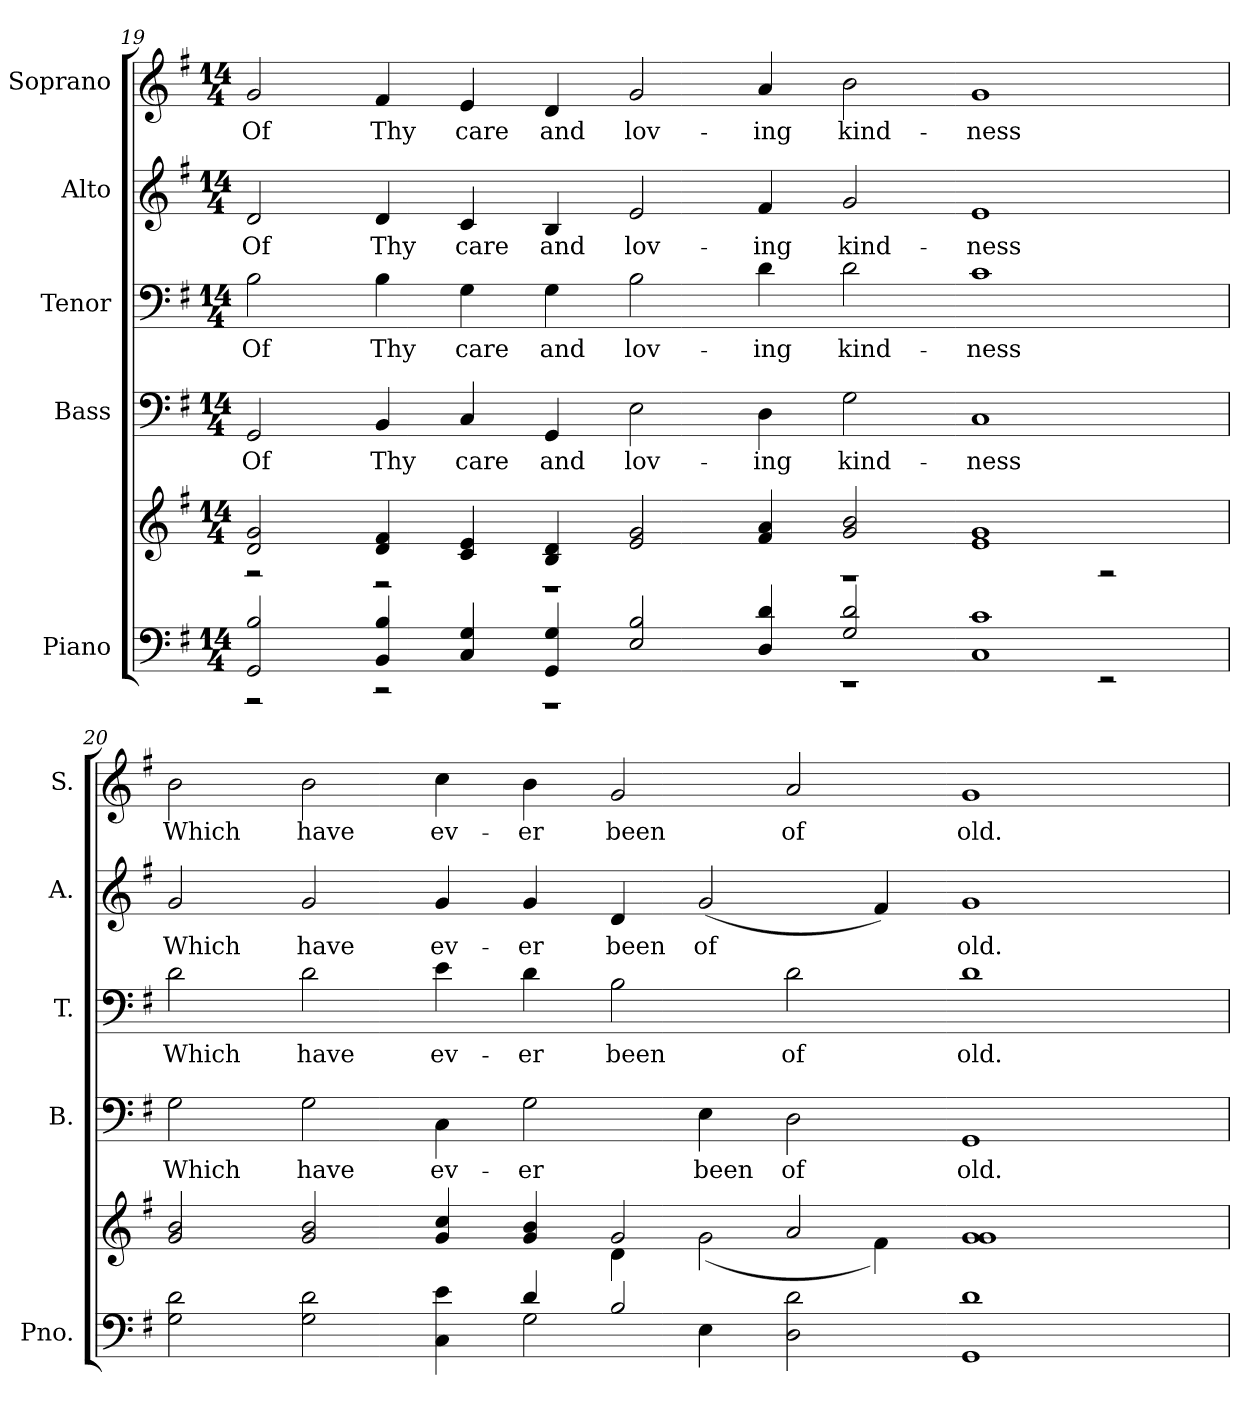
**kern	**kern	**kern	**text	**kern	**text	**kern	**text	**kern	**text
*part5	*part5	*part4	*part4	*part3	*part3	*part2	*part2	*part1	*part1
*staff6	*staff5	*staff4	*staff4	*staff3	*staff3	*staff2	*staff2	*staff1	*staff1
*I"Piano	*	*I"Bass	*	*I"Tenor	*	*I"Alto	*	*I"Soprano	*
*I'Pno.	*	*I'B.	*	*I'T.	*	*I'A.	*	*I'S.	*
!!LO:PB:g=z
*clefF4	*clefG2	*clefF4	*	*clefF4	*	*clefG2	*	*clefG2	*
*k[f#]	*k[f#]	*k[f#]	*	*k[f#]	*	*k[f#]	*	*k[f#]	*
*G:	*G:	*G:	*	*G:	*	*G:	*	*G:	*
*M14/4	*M14/4	*M14/4	*	*M14/4	*	*M14/4	*	*M14/4	*
=19	=19	=19	=19	=19	=19	=19	=19	=19	=19
*^	*^	*	*	*	*	*	*	*	*
!	!	!	!	!	!LO:LY:b:color=#000000	!	!	!	!	!	!
!	!	!	!	!	!	!	!LO:LY:b:color=#000000	!	!	!	!
!	!	!	!	!	!	!	!	!	!LO:LY:b:color=#000000	!	!
!	!	!	!	!	!	!	!	!	!	!	!LO:LY:b:color=#000000
2GGi/ 2Bi	2r	2di/ 2gi	2r	2GGi/	Of	2Bi\	Of	2di/	Of	2gi/	Of
!	!	!	!	!	!LO:LY:b:color=#000000	!	!	!	!	!	!
!	!	!	!	!	!	!	!LO:LY:b:color=#000000	!	!	!	!
!	!	!	!	!	!	!	!	!	!LO:LY:b:color=#000000	!	!
!	!	!	!	!	!	!	!	!	!	!	!LO:LY:b:color=#000000
4BBi/ 4Bi	2r	4di/ 4f#i	2r	4BBi/	Thy	4Bi\	Thy	4di/	Thy	4f#i/	Thy
!	!	!	!	!	!LO:LY:b:color=#000000	!	!	!	!	!	!
!	!	!	!	!	!	!	!LO:LY:b:color=#000000	!	!	!	!
!	!	!	!	!	!	!	!	!	!LO:LY:b:color=#000000	!	!
!	!	!	!	!	!	!	!	!	!	!	!LO:LY:b:color=#000000
4Ci/ 4Gi	.	4ci/ 4ei	.	4Ci/	care	4Gi\	care	4ci/	care	4ei/	care
!	!	!	!	!	!LO:LY:b:color=#000000	!	!	!	!	!	!
!	!	!	!	!	!	!	!LO:LY:b:color=#000000	!	!	!	!
!	!	!	!	!	!	!	!	!	!LO:LY:b:color=#000000	!	!
!	!	!	!	!	!	!	!	!	!	!	!LO:LY:b:color=#000000
4GGi/ 4Gi	1r	4Bi/ 4di	1r	4GGi/	and	4Gi\	and	4Bi/	and	4di/	and
!	!	!	!	!	!LO:LY:b:color=#000000	!	!	!	!	!	!
!	!	!	!	!	!	!	!LO:LY:b:color=#000000	!	!	!	!
!	!	!	!	!	!	!	!	!	!LO:LY:b:color=#000000	!	!
!	!	!	!	!	!	!	!	!	!	!	!LO:LY:b:color=#000000
2Ei/ 2Bi	.	2ei/ 2gi	.	2Ei\	lov-	2Bi\	lov-	2ei/	lov-	2gi/	lov-
!	!	!	!	!	!LO:LY:b:color=#000000	!	!	!	!	!	!
!	!	!	!	!	!	!	!LO:LY:b:color=#000000	!	!	!	!
!	!	!	!	!	!	!	!	!	!LO:LY:b:color=#000000	!	!
!	!	!	!	!	!	!	!	!	!	!	!LO:LY:b:color=#000000
4Di/ 4di	.	4f#i/ 4ai	.	4Di\	-ing	4di\	-ing	4f#i/	-ing	4ai/	-ing
!	!	!	!	!	!LO:LY:b:color=#000000	!	!	!	!	!	!
!	!	!	!	!	!	!	!LO:LY:b:color=#000000	!	!	!	!
!	!	!	!	!	!	!	!	!	!LO:LY:b:color=#000000	!	!
!	!	!	!	!	!	!	!	!	!	!	!LO:LY:b:color=#000000
2Gi/ 2di	1r	2gi/ 2bi	1r	2Gi\	kind-	2di\	kind-	2gi/	kind-	2bi\	kind-
!	!	!	!	!	!LO:LY:b:color=#000000	!	!	!	!	!	!
!	!	!	!	!	!	!	!LO:LY:b:color=#000000	!	!	!	!
!	!	!	!	!	!	!	!	!	!LO:LY:b:color=#000000	!	!
!	!	!	!	!	!	!	!	!	!	!	!LO:LY:b:color=#000000
1Ci 1ci	.	1ei 1gi	.	1Ci	-ness	1ci	-ness	1ei	-ness	1gi	-ness
.	2r	.	2r	.	.	.	.	.	.	.	.
=20	=20	=20	=20	=20	=20	=20	=20	=20	=20	=20	=20
!	!	!	!	!	!LO:LY:b:color=#000000	!	!	!	!	!	!
!	!	!	!	!	!	!	!LO:LY:b:color=#000000	!	!	!	!
!	!	!	!	!	!	!	!	!	!LO:LY:b:color=#000000	!	!
!	!	!	!	!	!	!	!	!	!	!	!LO:LY:b:color=#000000
2Gi\ 2di	1ryy	2gi/ 2bi	1ryy	2Gi\	Which	2di\	Which	2gi/	Which	2bi\	Which
!	!	!	!	!	!LO:LY:b:color=#000000	!	!	!	!	!	!
!	!	!	!	!	!	!	!LO:LY:b:color=#000000	!	!	!	!
!	!	!	!	!	!	!	!	!	!LO:LY:b:color=#000000	!	!
!	!	!	!	!	!	!	!	!	!	!	!LO:LY:b:color=#000000
2Gi\ 2di	.	2gi/ 2bi	.	2Gi\	have	2di\	have	2gi/	have	2bi\	have
!	!	!	!	!	!LO:LY:b:color=#000000	!	!	!	!	!	!
!	!	!	!	!	!	!	!LO:LY:b:color=#000000	!	!	!	!
!	!	!	!	!	!	!	!	!	!LO:LY:b:color=#000000	!	!
!	!	!	!	!	!	!	!	!	!	!	!LO:LY:b:color=#000000
4Ci\ 4ei	4ryy	4gi/ 4cci	2ryy	4Ci\	ev-	4ei\	ev-	4gi/	ev-	4cci\	ev-
!	!	!	!	!	!LO:LY:b:color=#000000	!	!	!	!	!	!
!	!	!	!	!	!	!	!LO:LY:b:color=#000000	!	!	!	!
!	!	!	!	!	!	!	!	!	!LO:LY:b:color=#000000	!	!
!	!	!	!	!	!	!	!	!	!	!	!LO:LY:b:color=#000000
4di/	2Gi\	4gi/ 4bi	.	2Gi\	-er	4di\	-er	4gi/	-er	4bi\	-er
!	!	!	!	!	!	!	!LO:LY:b:color=#000000	!	!	!	!
!	!	!	!	!	!	!	!	!	!LO:LY:b:color=#000000	!	!
!	!	!	!	!	!	!	!	!	!	!	!LO:LY:b:color=#000000
2Bi/	.	2gi/	4di\	.	.	2Bi\	been	4di/	been	2gi/	been
!	!	!	!	!	!LO:LY:b:color=#000000	!	!	!	!	!	!
!	!	!	!	!	!	!	!	!	!LO:LY:b:color=#000000	!	!
.	4Ei\	.	(2gi\	4Ei\	been	.	.	(2gi/	of	.	.
!	!	!	!	!	!LO:LY:b:color=#000000	!	!	!	!	!	!
!	!	!	!	!	!	!	!LO:LY:b:color=#000000	!	!	!	!
!	!	!	!	!	!	!	!	!	!	!	!LO:LY:b:color=#000000
2Di\ 2di	1ryy	2ai/	.	2Di\	of	2di\	of	.	.	2ai/	of
.	.	.	4f#i\)	.	.	.	.	4f#i/)	.	.	.
!	!	!	!	!	!LO:LY:b:color=#000000	!	!	!	!	!	!
!	!	!	!	!	!	!	!LO:LY:b:color=#000000	!	!	!	!
!	!	!	!	!	!	!	!	!	!LO:LY:b:color=#000000	!	!
!	!	!	!	!	!	!	!	!	!	!	!LO:LY:b:color=#000000
1GGi 1di	.	1gi 1gi	2ryy	1GGi	old.	1di	old.	1gi	old.	1gi	old.
.	2ryy	.	2ryy	.	.	.	.	.	.	.	.
*v	*v	*	*	*	*	*	*	*	*	*	*
*	*v	*v	*	*	*	*	*	*	*	*
=	=	=	=	=	=	=	=	=	=
*-	*-	*-	*-	*-	*-	*-	*-	*-	*-
